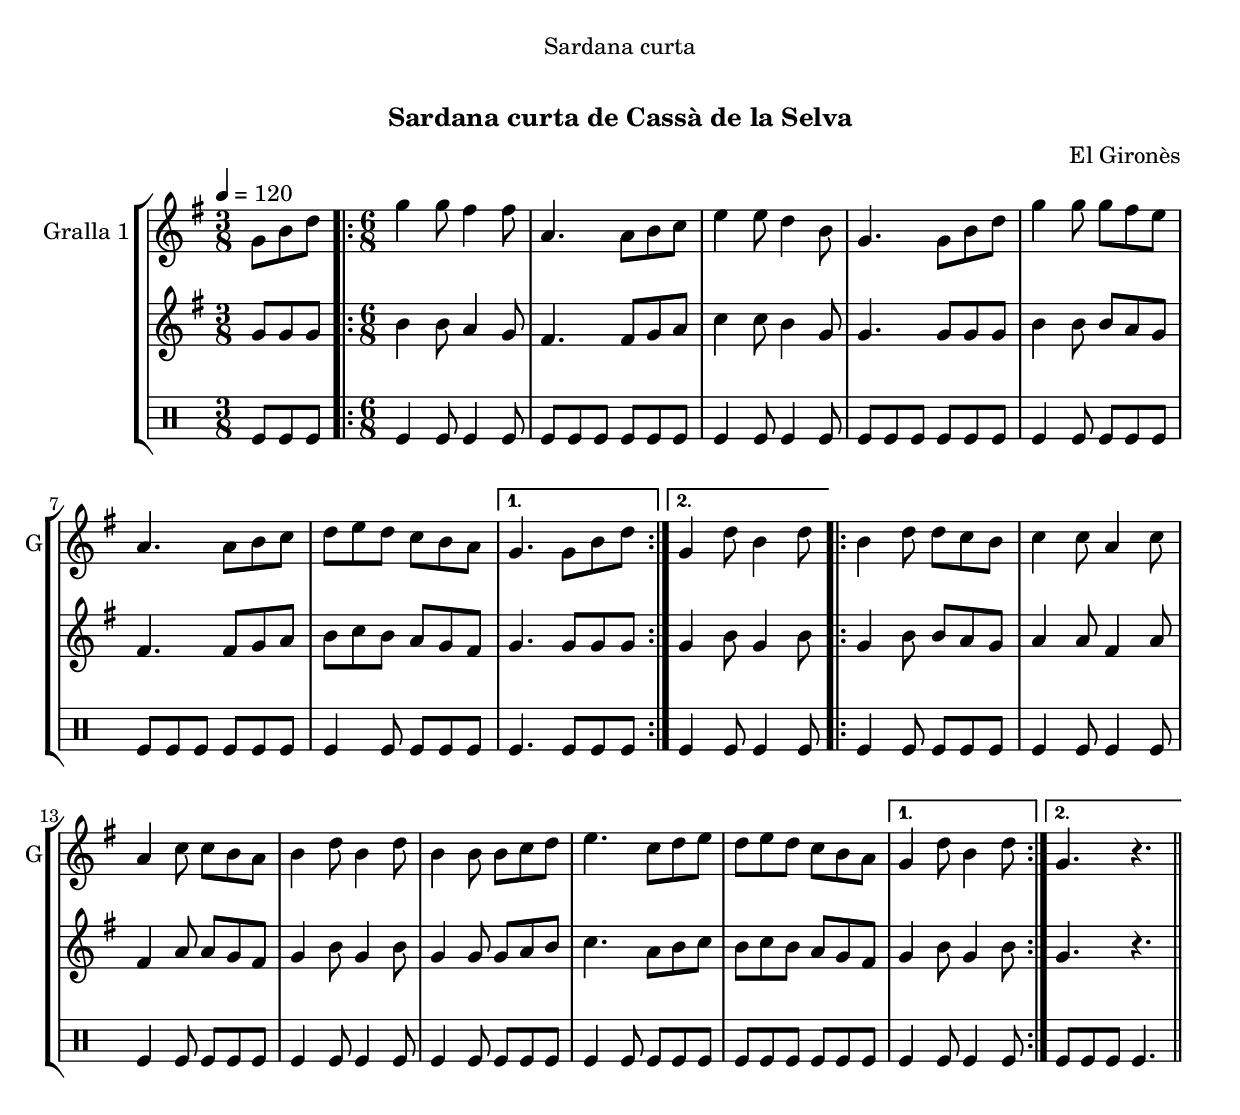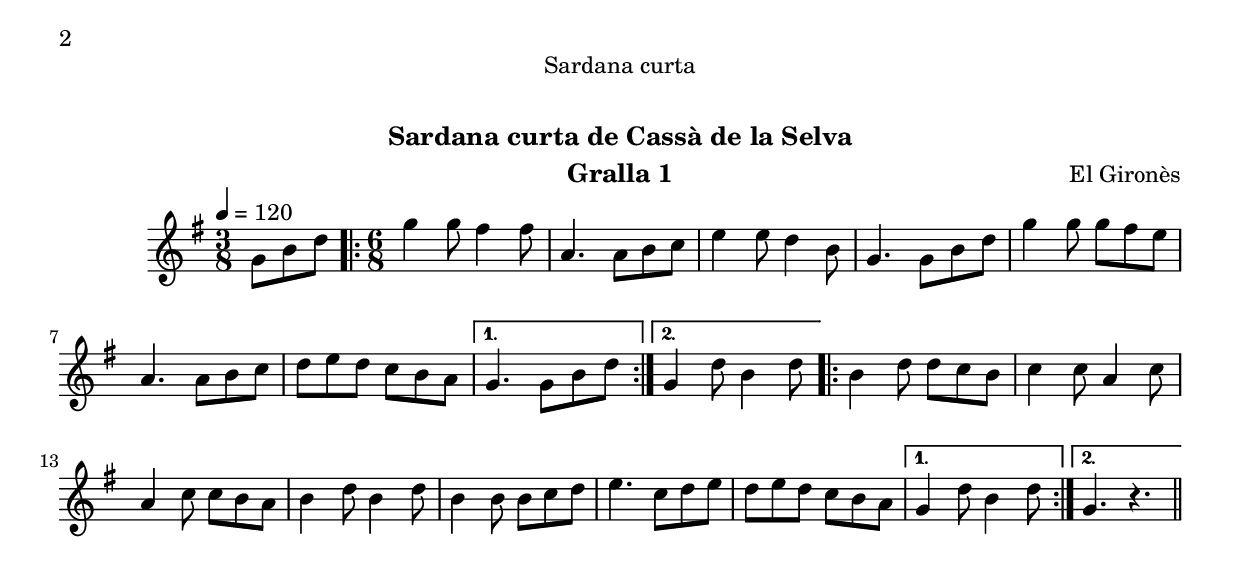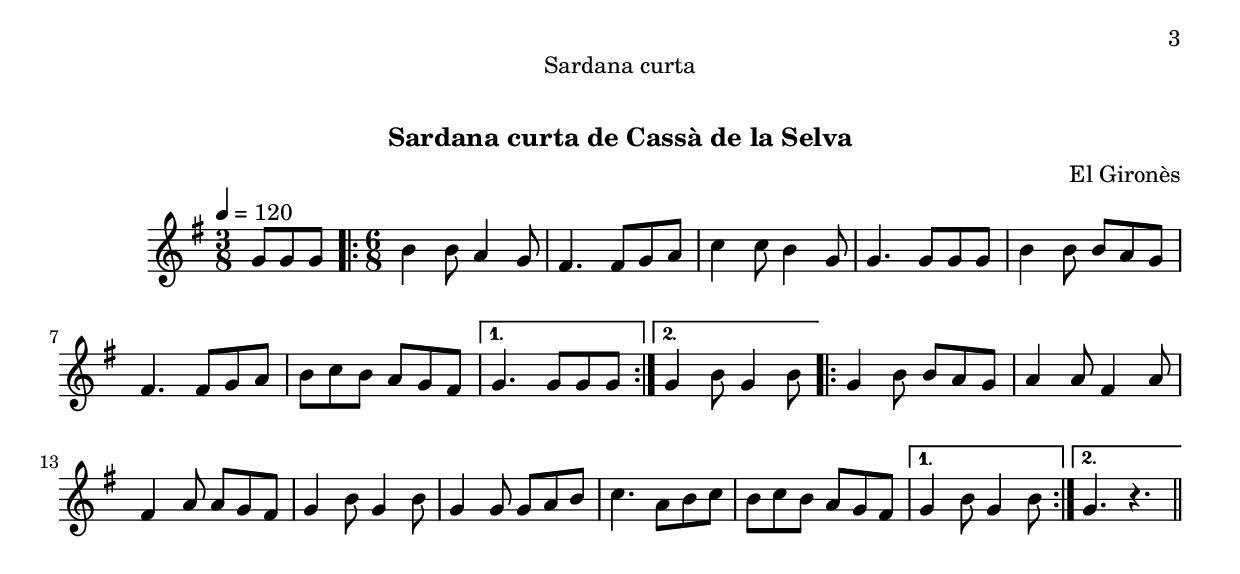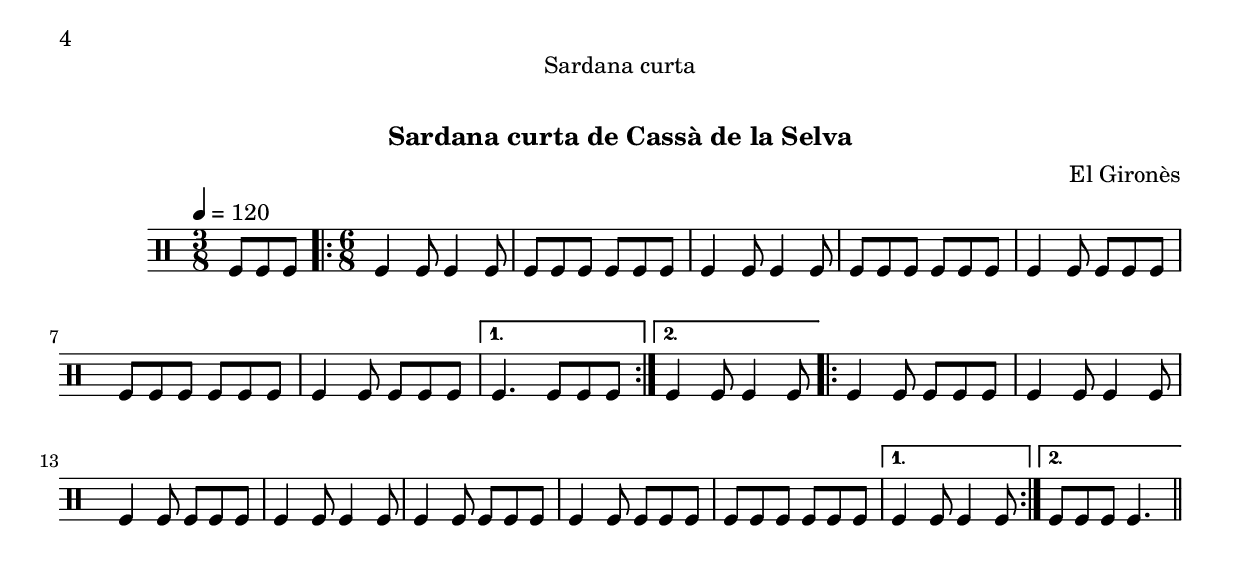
\version "2.16.0"

\header {
  dedication="Sardana curta"
  title="  "
  subtitle="Sardana curta de Cassà de la Selva"
  subsubtitle=""
  poet=""
  meter=""
  piece=""
  composer="El Gironès"
  arranger=""
  opus=""
  instrument=""
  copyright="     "
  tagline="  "
}

liniaroAa =
\relative g'
{
  \tempo 4=120
  \clef treble
  \key g \major
  \time 3/8
  g8 b d  |
  \time 6/8   \repeat volta 2 { g4 g8 fis4 fis8  |
  a,4. a8 b c  |
  e4 e8 d4 b8  |
  %05
  g4. g8 b d  |
  g4 g8 g fis e  |
  a,4. a8 b c  |
  d8 e d c b a }
  \alternative { { g4. g8 b d }
  %10
  { g,4 d'8 b4 d8 } }
  \repeat volta 2 { b4 d8 d c b  |
  c4 c8 a4 c8  |
  a4 c8 c b a  |
  b4 d8 b4 d8  |
  %15
  b4 b8 b c d  |
  e4. c8 d e  |
  d8 e d c b a }
  \alternative { { g4 d'8 b4 d8 }
  { g,4. r } } \bar "||"
}

liniaroAb =
\relative g'
{
  \tempo 4=120
  \clef treble
  \key g \major
  \time 3/8
  g8 g g  |
  \time 6/8   \repeat volta 2 { b4 b8 a4 g8  |
  fis4. fis8 g a  |
  c4 c8 b4 g8  |
  %05
  g4. g8 g g  |
  b4 b8 b a g  |
  fis4. fis8 g a  |
  b8 c b a g fis }
  \alternative { { g4. g8 g g }
  %10
  { g4 b8 g4 b8 } }
  \repeat volta 2 { g4 b8 b a g  |
  a4 a8 fis4 a8  |
  fis4 a8 a g fis  |
  g4 b8 g4 b8  |
  %15
  g4 g8 g a b  |
  c4. a8 b c  |
  b8 c b a g fis }
  \alternative { { g4 b8 g4 b8 }
  { g4. r } } \bar "||"
}

liniaroAc =
\drummode
{
  \tempo 4=120
  \time 3/8
  tomfl8 tomfl tomfl  |
  \time 6/8   \repeat volta 2 { tomfl4 tomfl8 tomfl4 tomfl8  |
  tomfl8 tomfl tomfl tomfl tomfl tomfl  |
  tomfl4 tomfl8 tomfl4 tomfl8  |
  %05
  tomfl8 tomfl tomfl tomfl tomfl tomfl  |
  tomfl4 tomfl8 tomfl tomfl tomfl  |
  tomfl8 tomfl tomfl tomfl tomfl tomfl  |
  tomfl4 tomfl8 tomfl tomfl tomfl }
  \alternative { { tomfl4. tomfl8 tomfl tomfl }
  %10
  { tomfl4 tomfl8 tomfl4 tomfl8 } }
  \repeat volta 2 { tomfl4 tomfl8 tomfl tomfl tomfl  |
  tomfl4 tomfl8 tomfl4 tomfl8  |
  tomfl4 tomfl8 tomfl tomfl tomfl  |
  tomfl4 tomfl8 tomfl4 tomfl8  |
  %15
  tomfl4 tomfl8 tomfl tomfl tomfl  |
  tomfl4 tomfl8 tomfl tomfl tomfl  |
  tomfl8 tomfl tomfl tomfl tomfl tomfl }
  \alternative { { tomfl4 tomfl8 tomfl4 tomfl8 }
  { tomfl8 tomfl tomfl tomfl4. } } \bar "||"
}

\bookpart {
  \score {
    \new StaffGroup {
      \override Score.RehearsalMark #'self-alignment-X = #LEFT
      <<
        \new Staff \with {instrumentName = #"Gralla 1" shortInstrumentName = #"G"} \liniaroAa
        \new Staff \with {instrumentName = #"" shortInstrumentName = #" "} \liniaroAb
        \new DrumStaff \with {instrumentName = #"" shortInstrumentName = #" "} \liniaroAc
      >>
    }
    \layout {}
  }\score { \unfoldRepeats
    \new StaffGroup {
      \override Score.RehearsalMark #'self-alignment-X = #LEFT
      <<
        \new Staff \with {instrumentName = #"Gralla 1" shortInstrumentName = #"G"} \liniaroAa
        \new Staff \with {instrumentName = #"" shortInstrumentName = #" "} \liniaroAb
        \new DrumStaff \with {instrumentName = #"" shortInstrumentName = #" "} \liniaroAc
      >>
    }
    \midi {}
  }
}

\bookpart {
  \header {instrument="Gralla 1"}
  \score {
    \new StaffGroup {
      \override Score.RehearsalMark #'self-alignment-X = #LEFT
      <<
        \new Staff \liniaroAa
      >>
    }
    \layout {}
  }\score { \unfoldRepeats
    \new StaffGroup {
      \override Score.RehearsalMark #'self-alignment-X = #LEFT
      <<
        \new Staff \liniaroAa
      >>
    }
    \midi {}
  }
}

\bookpart {
  \header {instrument=""}
  \score {
    \new StaffGroup {
      \override Score.RehearsalMark #'self-alignment-X = #LEFT
      <<
        \new Staff \liniaroAb
      >>
    }
    \layout {}
  }\score { \unfoldRepeats
    \new StaffGroup {
      \override Score.RehearsalMark #'self-alignment-X = #LEFT
      <<
        \new Staff \liniaroAb
      >>
    }
    \midi {}
  }
}

\bookpart {
  \header {instrument=""}
  \score {
    \new StaffGroup {
      \override Score.RehearsalMark #'self-alignment-X = #LEFT
      <<
        \new DrumStaff \liniaroAc
      >>
    }
    \layout {}
  }\score { \unfoldRepeats
    \new StaffGroup {
      \override Score.RehearsalMark #'self-alignment-X = #LEFT
      <<
        \new DrumStaff \liniaroAc
      >>
    }
    \midi {}
  }
}

